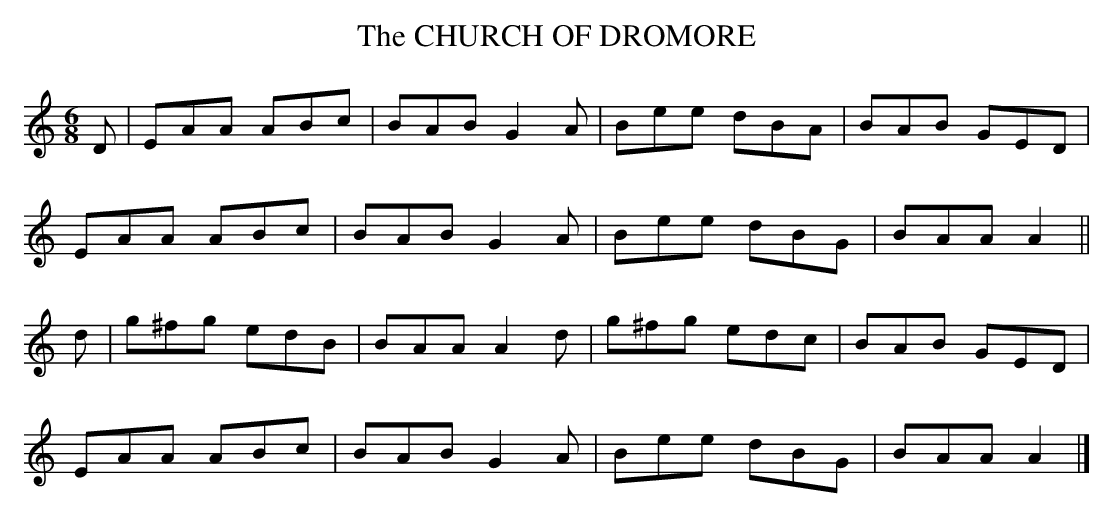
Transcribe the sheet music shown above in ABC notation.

X:1
T:CHURCH OF DROMORE, The
Y:"moderate"
M:6/8
L:1/8
K:Am
D|EAA ABc|BAB G2A|Bee dBA|BAB GED|
EAA ABc|BAB G2A|Bee dBG|BAA A2||
d|g^fg edB|BAA A2d|g^fg edc|BAB GED|
EAA ABc|BAB G2A|Bee dBG|BAA A2|]
